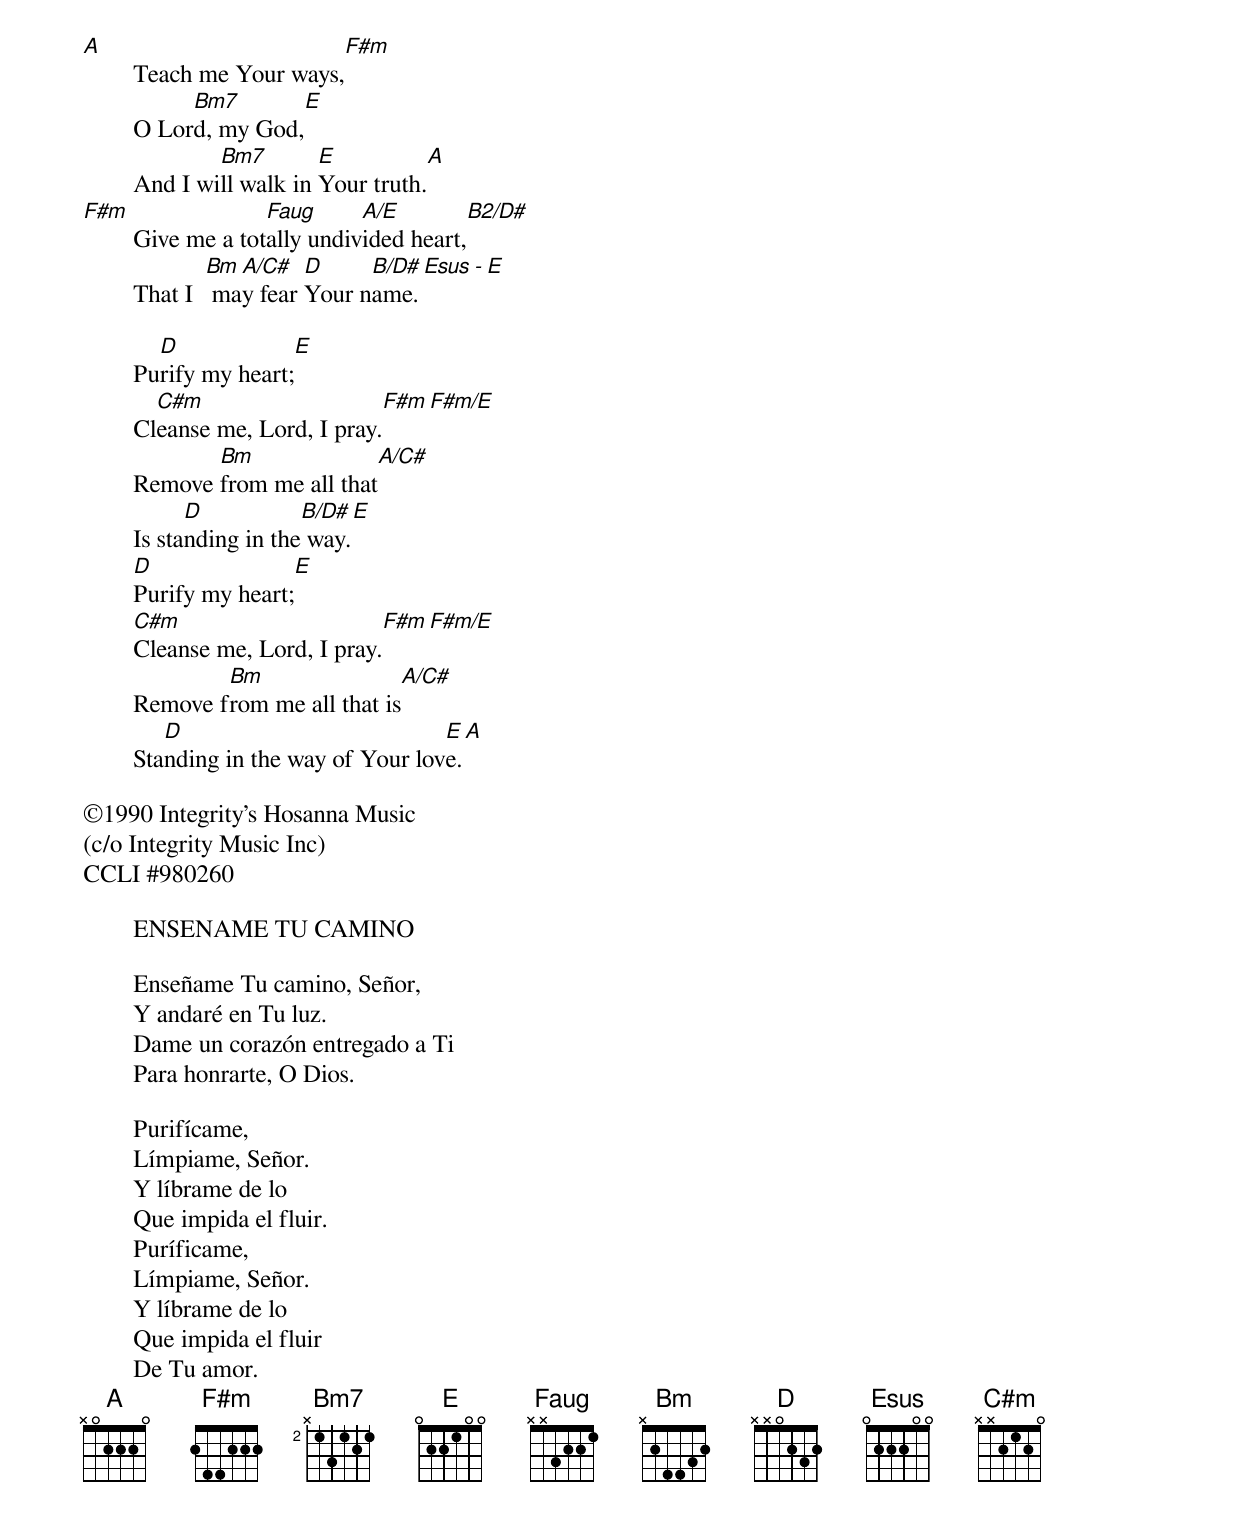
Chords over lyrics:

A                                      F#m
	Teach me Your ways,
	     Bm7            E
	O Lord, my God,
	        Bm7        E                         A
	And I will walk in Your truth.
F#m                  Faug      A/E                 B2/D#
	Give me a totally undivided heart,
	        Bm A/C#   D     B/D#    Esus - E
	That I   may fear Your name.

	  D                E
	Purify my heart;
	  C#m                               F#m  F#m/E
	Cleanse me, Lord, I pray.
	       Bm                      A/C#
	Remove from me all that
	      D           B/D#       E
	Is standing in the way.
	D                  E
	Purify my heart;
	C#m                                F#m  F#m/E
	Cleanse me, Lord, I pray.
	        Bm                     A/C#
	Remove from me all that is
	   D                           E                      A
	Standing in the way of Your love.

©1990 Integrity’s Hosanna Music
(c/o Integrity Music Inc)
CCLI #980260

	ENSENAME TU CAMINO

	Enseñame Tu camino, Señor,
	Y andaré en Tu luz.
	Dame un corazón entregado a Ti
	Para honrarte, O Dios.

	Purifícame,
	Límpiame, Señor.
	Y líbrame de lo
	Que impida el fluir.
	Puríficame,
	Límpiame, Señor.
	Y líbrame de lo
	Que impida el fluir
	De Tu amor.
